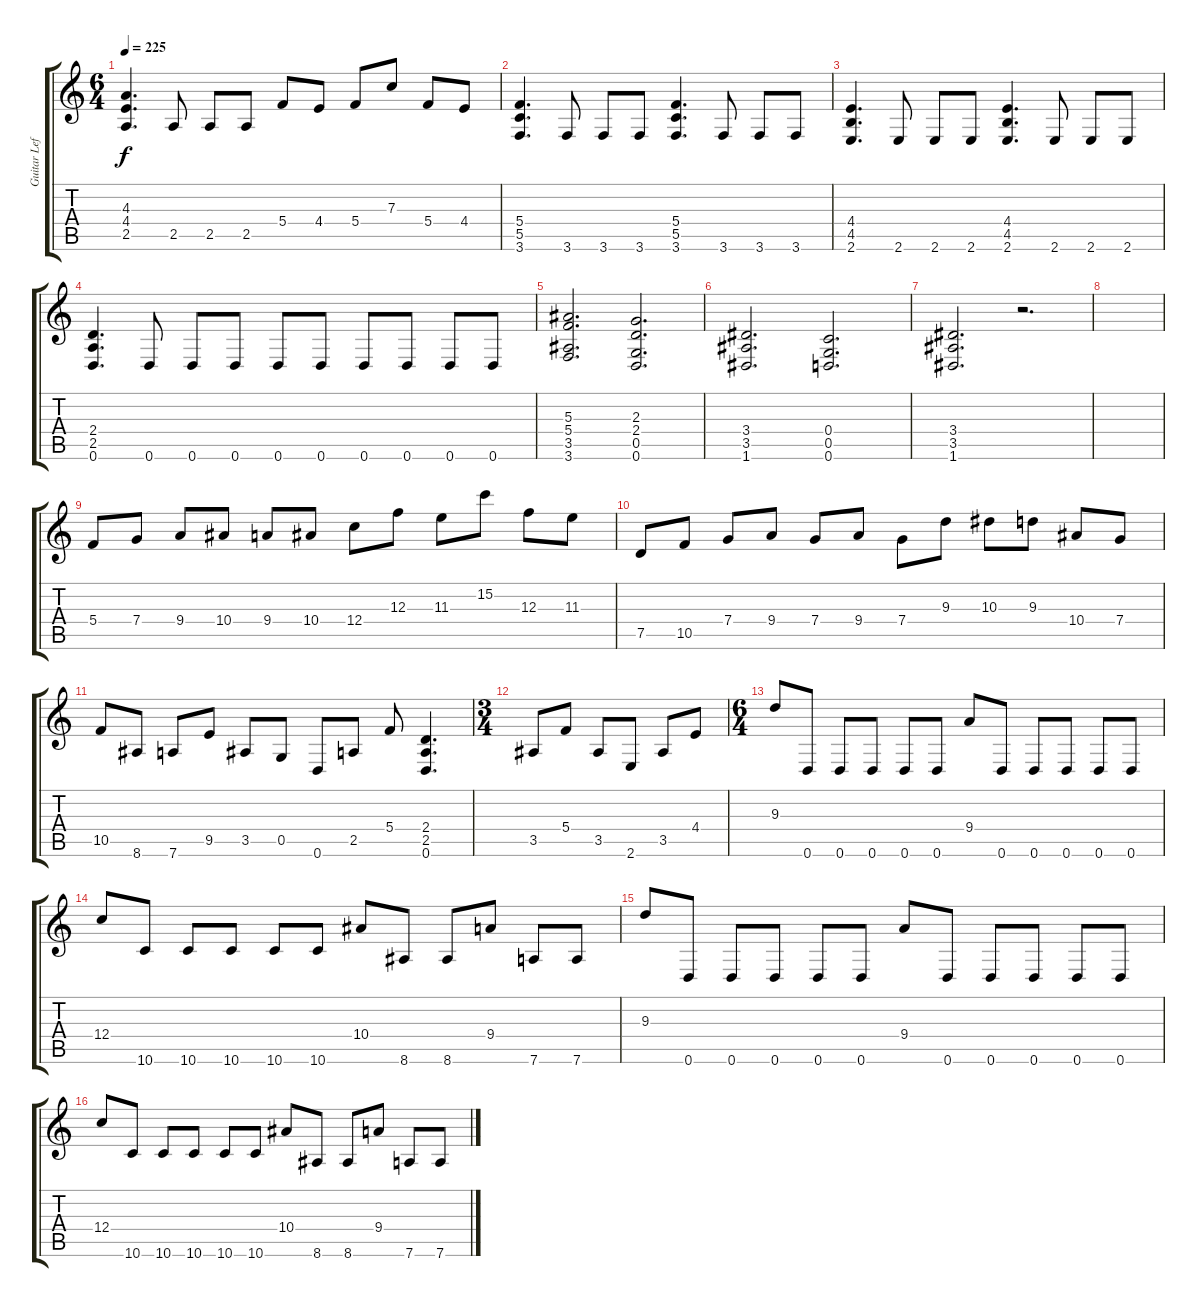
\track ("Guitar Left" "Guitar Lef") {instrument distortionguitar}
\staff {score tabs}
\tuning (D4 A3 F3 C3 G2 D2) {hide}
\ts (6 4)
\tempo 225
\clef g2
\ks c
(4.3 4.4 2.5).4{d dy f} 2.5.8 2.5.8 2.5.8 5.4.8 4.4.8 5.4.8 7.3.8 5.4.8 4.4.8 |
(5.4 5.5 3.6).4{d} 3.6.8 3.6.8 3.6.8 (5.4 5.5 3.6).4{d} 3.6.8 3.6.8 3.6.8 |
(4.4 4.5 2.6).4{d} 2.6.8 2.6.8 2.6.8 (4.4 4.5 2.6).4{d} 2.6.8 2.6.8 2.6.8 |
(2.4 2.5 0.6).4{d} 0.6.8 0.6.8 0.6.8 0.6.8 0.6.8 0.6.8 0.6.8 0.6.8 0.6.8 |
(5.3 5.4 3.5 3.6).2{d} (2.3 2.4 0.5 0.6).2{d} |
(3.4 3.5 1.6).2{d} (0.4 0.5 0.6).2{d} |
(3.4 3.5 1.6).2{d} r.2{d} |
|
5.4.8 7.4.8 9.4.8 10.4.8 9.4.8 10.4.8 12.4.8 12.3.8 11.3.8 15.2.8 12.3.8 11.3.8 |
7.5.8 10.5.8 7.4.8 9.4.8 7.4.8 9.4.8 7.4.8 9.3.8 10.3.8 9.3.8 10.4.8 7.4.8 |
10.5.8 8.6.8 7.6.8 9.5.8 3.5.8 0.5.8 0.6.8 2.5.8 5.4.8 (2.4 2.5 0.6).4{d} |
\ts (3 4)
3.5.8 5.4.8 3.5.8 2.6.8 3.5.8 4.4.8 |
\ts (6 4)
9.3.8 0.6.8 0.6.8 0.6.8 0.6.8 0.6.8 9.4.8 0.6.8 0.6.8 0.6.8 0.6.8 0.6.8 |
12.4.8 10.6.8 10.6.8 10.6.8 10.6.8 10.6.8 10.4.8 8.6.8 8.6.8 9.4.8 7.6.8 7.6.8 |
9.3.8 0.6.8 0.6.8 0.6.8 0.6.8 0.6.8 9.4.8 0.6.8 0.6.8 0.6.8 0.6.8 0.6.8 |
12.4.8 10.6.8 10.6.8 10.6.8 10.6.8 10.6.8 10.4.8 8.6.8 8.6.8 9.4.8 7.6.8 7.6.8
